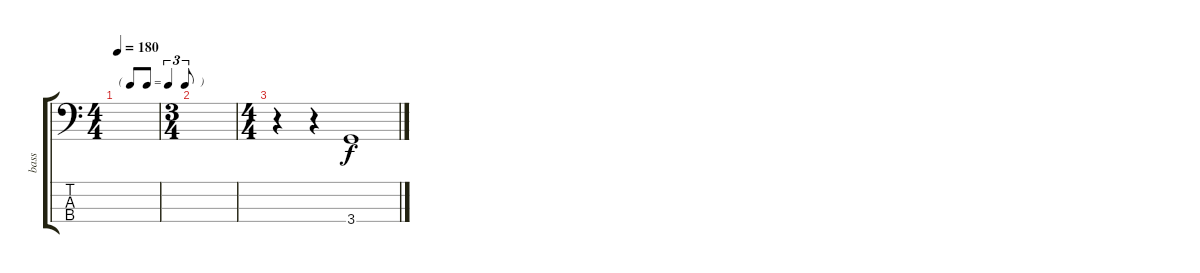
\track ("bass" "bass") {instrument acousticguitarnylon}
\staff {score tabs}
\tuning (G2 D2 A1 E1) {hide}
\ts (4 4)
\tf triplet8th
\tempo 180
\clef f4
\ks c
|
\ts (3 4)
|
\ts (4 4)
r.4 r.4 3.4.1
